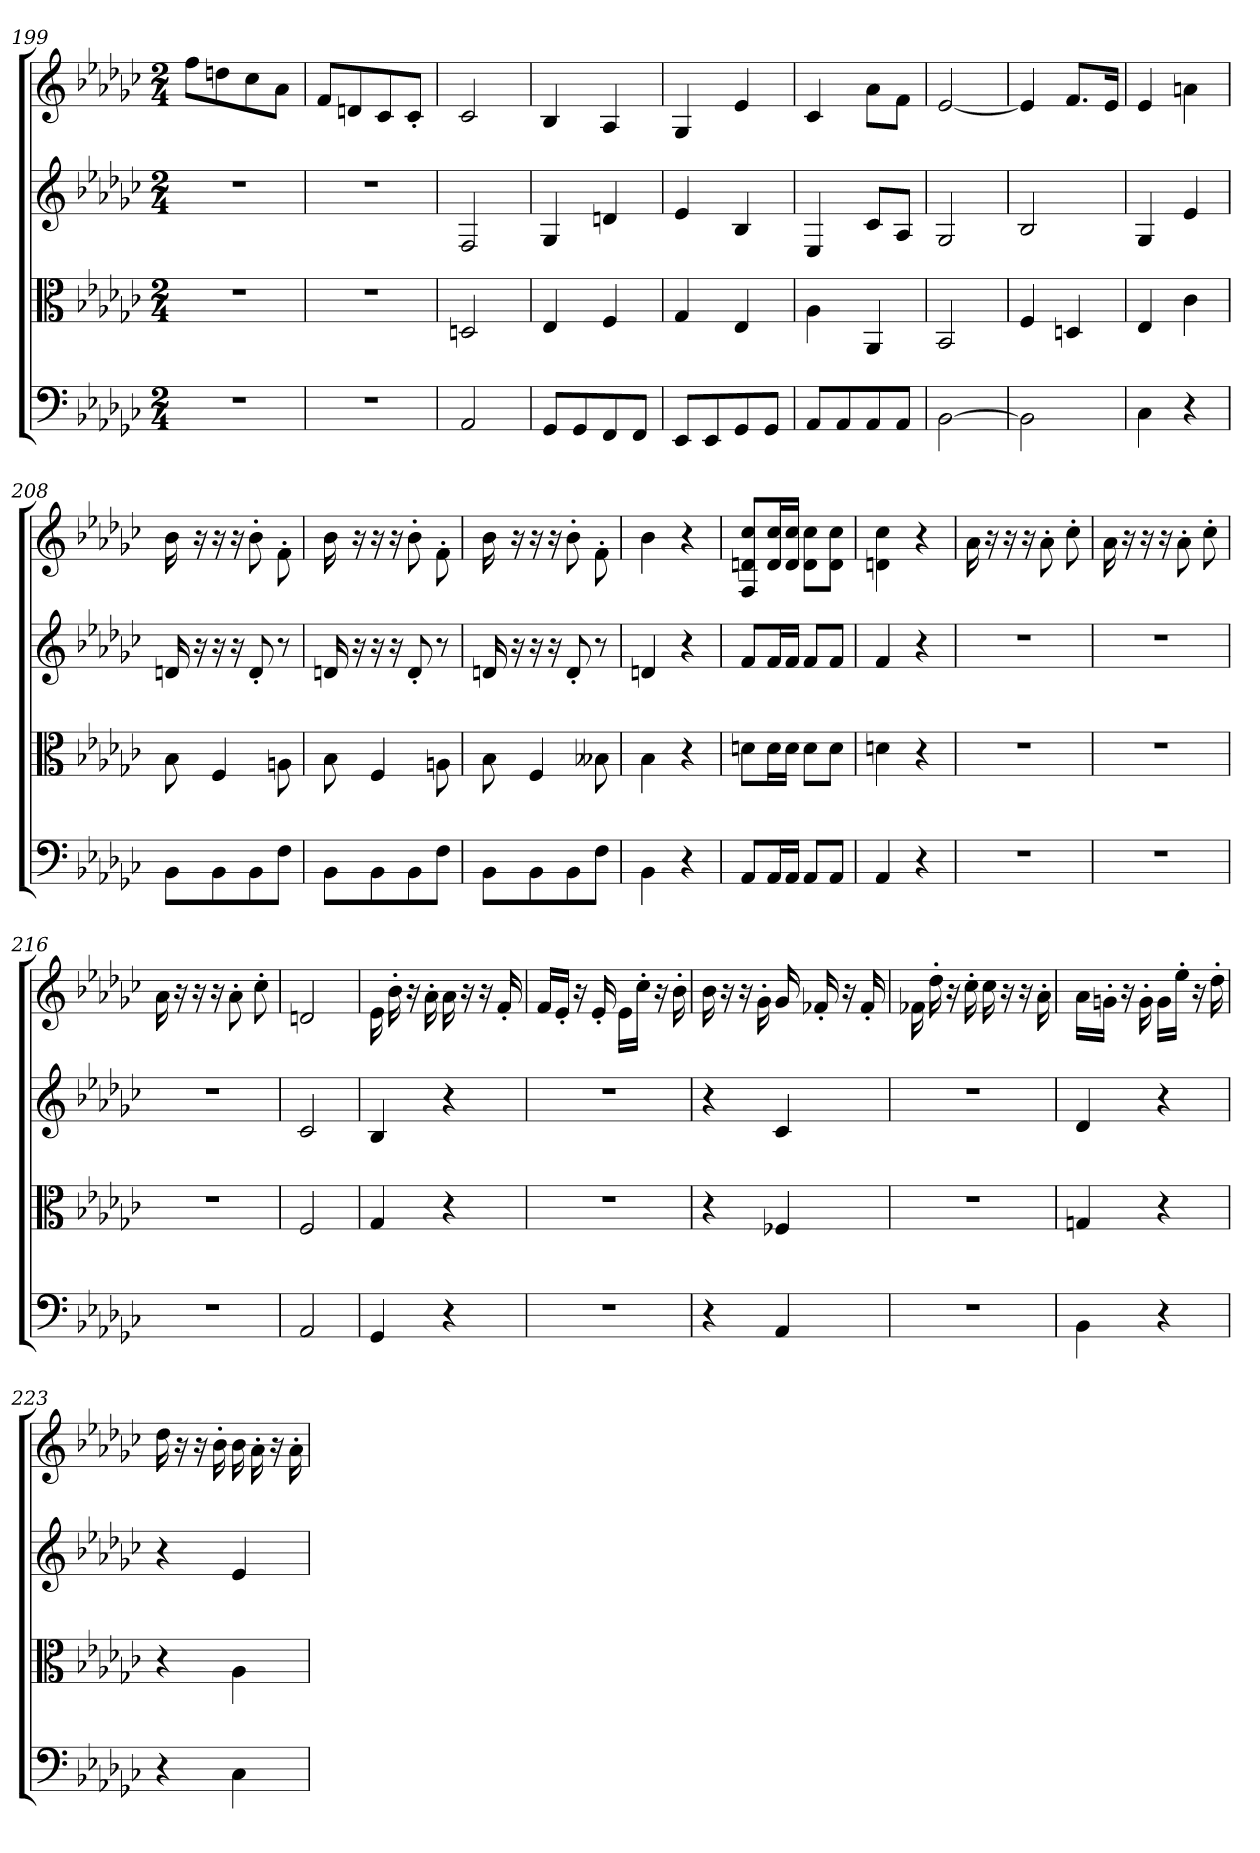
**kern	**kern	**kern	**kern
*part4	*part3	*part2	*part1
*staff4	*staff3	*staff2	*staff1
*clefF4	*clefC3	*clefG2	*clefG2
*k[b-e-a-d-g-c-]	*k[b-e-a-d-g-c-]	*k[b-e-a-d-g-c-]	*k[b-e-a-d-g-c-]
*e-:	*e-:	*e-:	*e-:
*M2/4	*M2/4	*M2/4	*M2/4
=199	=199	=199	=199
2r	2r	2r	8ff\L
.	.	.	8ddn\
.	.	.	8cc-\
.	.	.	8a-\J
=200	=200	=200	=200
2r	2r	2r	8f/L
.	.	.	8dn/
.	.	.	8c-/
.	.	.	8c-'/J
=201	=201	=201	=201
2AA-/	2Dn/	2F/	2c-/
=202	=202	=202	=202
8GG-/L	4E-/	4G-/	4B-/
8GG-/	.	.	.
8FF/	4F/	4dn/	4A-/
8FF/J	.	.	.
=203	=203	=203	=203
8EE-/L	4G-/	4e-/	4G-/
8EE-/	.	.	.
8GG-/	4E-/	4B-/	4e-/
8GG-/J	.	.	.
=204	=204	=204	=204
8AA-/L	4A-\	4E-/	4c-/
8AA-/	.	.	.
8AA-/	4AA-/	8c-/L	8a-\L
8AA-/J	.	8A-/J	8f\J
=205	=205	=205	=205
[2BB-\	2BB-/	2G-/	[2e-/
=206	=206	=206	=206
2BB-\]	4F/	2B-/	4e-/]
.	4Dn/	.	8.f/L
.	.	.	16e-/Jk
=207	=207	=207	=207
4C-\	4E-/	4G-/	4e-/
4r	4c-\	4e-/	4an\
=208	=208	=208	=208
8BB-\L	8B-\	16dn/	16b-\
.	.	16r	16r
8BB-\	4F/	16r	16r
.	.	16r	16r
8BB-\	.	8d'/	8b-'\
8F\J	8An\	8r	8f'\
=209	=209	=209	=209
8BB-\L	8B-\	16dn/	16b-\
.	.	16r	16r
8BB-\	4F/	16r	16r
.	.	16r	16r
8BB-\	.	8d'/	8b-'\
8F\J	8An\	8r	8f'\
=210	=210	=210	=210
8BB-\L	8B-\	16dn/	16b-\
.	.	16r	16r
8BB-\	4F/	16r	16r
.	.	16r	16r
8BB-\	.	8d'/	8b-'\
8F\J	8B--X\	8r	8f'\
=211	=211	=211	=211
4BB-\	4B-\	4dn/	4b-\
4r	4r	4r	4r
=212	=212	=212	=212
8AA-/L	8dn\L	8f/L	8F/ 8dn/ 8cc-/L
16AA-/L	16d\L	16f/L	16d/ 16cc-/L
16AA-/JJ	16d\JJ	16f/JJ	16d/ 16cc-/JJ
8AA-/L	8d\L	8f/L	8d\ 8cc-\L
8AA-/J	8d\J	8f/J	8d\ 8cc-\J
=213	=213	=213	=213
4AA-/	4dn\	4f/	4dn\ 4cc-\
4r	4r	4r	4r
=214	=214	=214	=214
2r	2r	2r	16a-\
.	.	.	16r
.	.	.	16r
.	.	.	16r
.	.	.	8a-'\
.	.	.	8cc-'\
=215	=215	=215	=215
2r	2r	2r	16a-\
.	.	.	16r
.	.	.	16r
.	.	.	16r
.	.	.	8a-'\
.	.	.	8cc-'\
=216	=216	=216	=216
2r	2r	2r	16a-\
.	.	.	16r
.	.	.	16r
.	.	.	16r
.	.	.	8a-'\
.	.	.	8cc-'\
=217	=217	=217	=217
2AA-/	2F/	2c-/	2dn/
=218	=218	=218	=218
4GG-/	4G-/	4B-/	16e-\
.	.	.	16b-'\
.	.	.	16r
.	.	.	16a-'\
4r	4r	4r	16a-\
.	.	.	16r
.	.	.	16r
.	.	.	16f'/
=219	=219	=219	=219
2r	2r	2r	16f/LL
.	.	.	16e-'/JJ
.	.	.	16r
.	.	.	16e-'/
.	.	.	16e-\LL
.	.	.	16cc-'\JJ
.	.	.	16r
.	.	.	16b-'\
=220	=220	=220	=220
4r	4r	4r	16b-\
.	.	.	16r
.	.	.	16r
.	.	.	16g-'\
4AA-/	4F-X/	4c-/	16g-/
.	.	.	16f-X'/
.	.	.	16r
.	.	.	16f-'/
=221	=221	=221	=221
2r	2r	2r	16f-X\
.	.	.	16dd-'\
.	.	.	16r
.	.	.	16cc-'\
.	.	.	16cc-\
.	.	.	16r
.	.	.	16r
.	.	.	16a-'\
=222	=222	=222	=222
4BB-\	4Gn/	4d-/	16a-\LL
.	.	.	16gn'\JJ
.	.	.	16r
.	.	.	16g'\
4r	4r	4r	16g\LL
.	.	.	16ee-'\JJ
.	.	.	16r
.	.	.	16dd-'\
=223	=223	=223	=223
4r	4r	4r	16dd-\
.	.	.	16r
.	.	.	16r
.	.	.	16b-'\
4C-\	4A-\	4e-/	16b-\
.	.	.	16a-'\
.	.	.	16r
.	.	.	16a-'\
=	=	=	=
*-	*-	*-	*-
